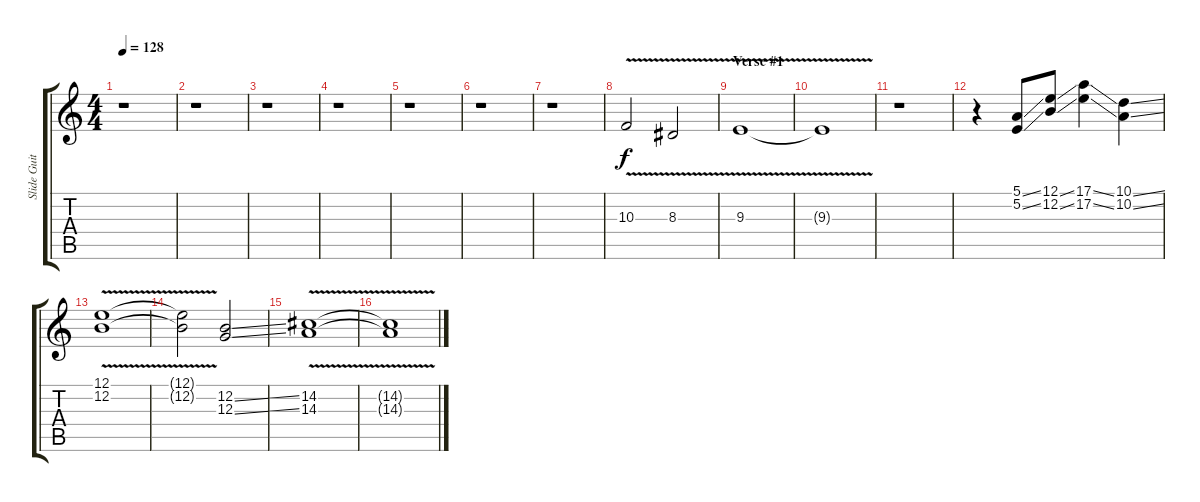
\track ("Slide Guitar 1" "Slide Guit") {instrument violin}
\staff {score tabs}
\tuning (E4 B3 G3 D3 A2 E2) {hide}
\ts (4 4)
\tempo 128
\clef g2
\ks c
r.1{dy f} |
r.1 |
r.1 |
r.1 |
r.1 |
r.1 |
r.1 |
10.3{v}.2 8.3{v}.2 |
\section ("" "Verse #1")
9.3{v}.1 |
9.3{t}.1 |
r.1 |
r.4 (5.1{ss} 5.2{ss}).8 (12.1{ss} 12.2{ss}).8 (17.1{ss} 17.2{ss}).4 (10.1{ss} 10.2{ss}).4 |
(12.1{v} 12.2{v}).1 |
(12.1{t} 12.2{t}).2 (12.2{ss} 12.3{ss}).2 |
(14.2{v} 14.3{v}).1 |
(14.2{t} 14.3{t}).1
